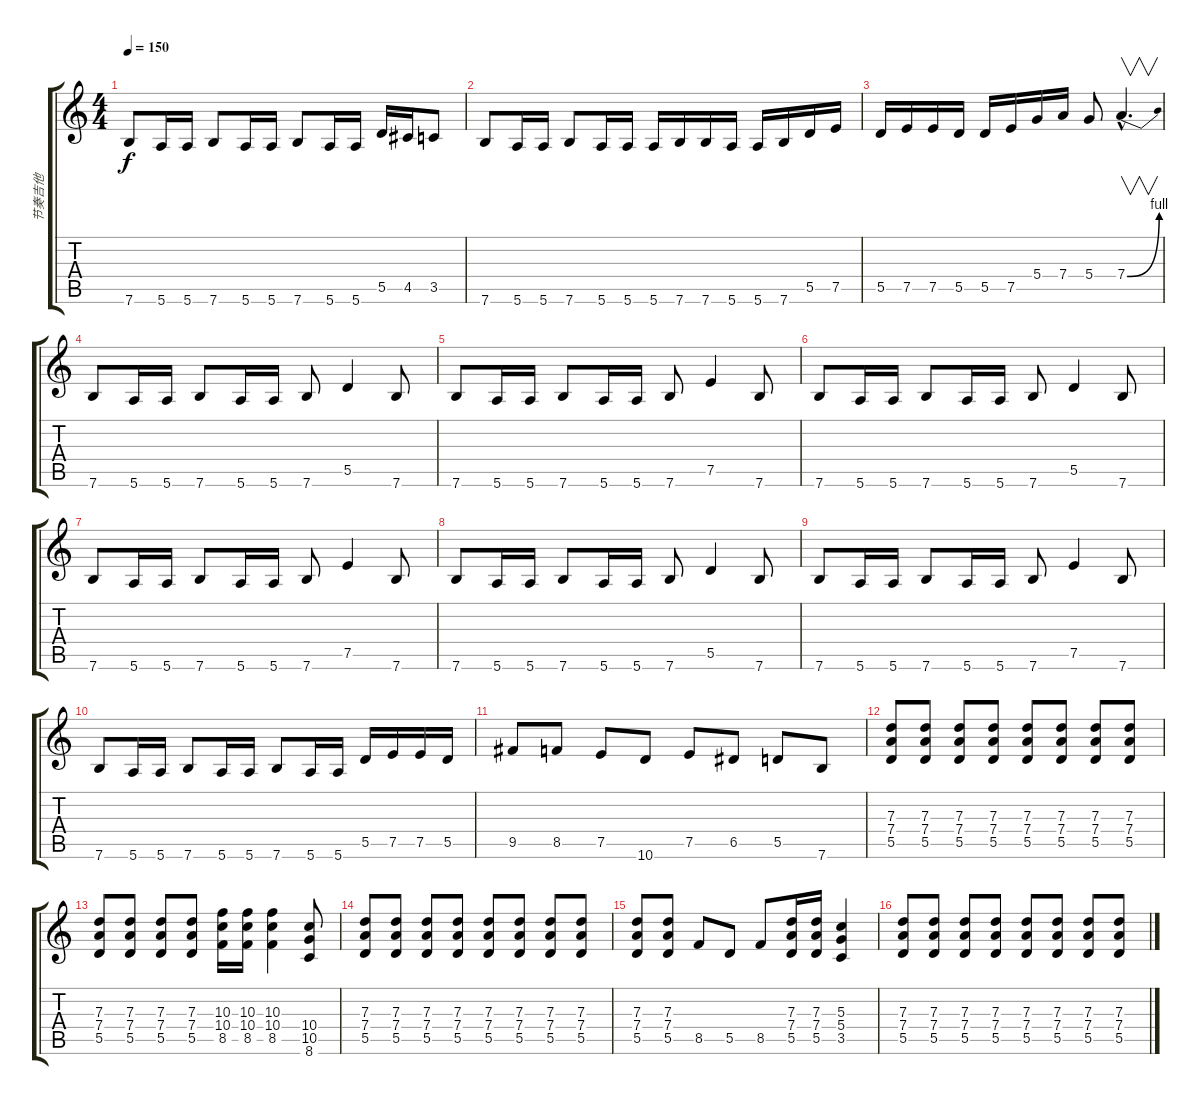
\track ("节奏吉他" "节奏吉他") {instrument overdrivenguitar}
\staff {score tabs}
\tuning (E4 B3 G3 D3 A2 E2) {hide}
\ts (4 4)
\tempo 150
\clef g2
\ks c
7.6.8{dy f} 5.6.16 5.6.16 7.6.8 5.6.16 5.6.16 7.6.8 5.6.16 5.6.16 5.5.16 4.5.16 3.5.8 |
7.6.8 5.6.16 5.6.16 7.6.8 5.6.16 5.6.16 5.6.16 7.6.16 7.6.16 5.6.16 5.6.16 7.6.16 5.5.16 7.5.16 |
5.5.16 7.5.16 7.5.16 5.5.16 5.5.16 7.5.16 5.4.16 7.4.16 5.4.8 7.4{be (bend 0 0 60 4) hac}.4{v d} |
7.6.8 5.6.16 5.6.16 7.6.8 5.6.16 5.6.16 7.6.8 5.5.4 7.6.8 |
7.6.8 5.6.16 5.6.16 7.6.8 5.6.16 5.6.16 7.6.8 7.5.4 7.6.8 |
7.6.8 5.6.16 5.6.16 7.6.8 5.6.16 5.6.16 7.6.8 5.5.4 7.6.8 |
7.6.8 5.6.16 5.6.16 7.6.8 5.6.16 5.6.16 7.6.8 7.5.4 7.6.8 |
7.6.8 5.6.16 5.6.16 7.6.8 5.6.16 5.6.16 7.6.8 5.5.4 7.6.8 |
7.6.8 5.6.16 5.6.16 7.6.8 5.6.16 5.6.16 7.6.8 7.5.4 7.6.8 |
7.6.8 5.6.16 5.6.16 7.6.8 5.6.16 5.6.16 7.6.8 5.6.16 5.6.16 5.5.16 7.5.16 7.5.16 5.5.16 |
9.5.8 8.5.8 7.5.8 10.6.8 7.5.8 6.5.8 5.5.8 7.6.8 |
(7.3 7.4 5.5).8{volume 13} (7.3 7.4 5.5).8 (7.3 7.4 5.5).8 (7.3 7.4 5.5).8 (7.3 7.4 5.5).8 (7.3 7.4 5.5).8 (7.3 7.4 5.5).8 (7.3 7.4 5.5).8 |
(7.3 7.4 5.5).8 (7.3 7.4 5.5).8 (7.3 7.4 5.5).8 (7.3 7.4 5.5).8 (10.3 10.4 8.5).16 (10.3 10.4 8.5).16 (10.3 10.4 8.5).4 (10.4 10.5 8.6).8 |
(7.3 7.4 5.5).8 (7.3 7.4 5.5).8 (7.3 7.4 5.5).8 (7.3 7.4 5.5).8 (7.3 7.4 5.5).8 (7.3 7.4 5.5).8 (7.3 7.4 5.5).8 (7.3 7.4 5.5).8 |
(7.3 7.4 5.5).8 (7.3 7.4 5.5).8 8.5.8 5.5.8 8.5.8 (7.3 7.4 5.5).16 (7.3 7.4 5.5).16 (5.3 5.4 3.5).4 |
(7.3 7.4 5.5).8 (7.3 7.4 5.5).8 (7.3 7.4 5.5).8 (7.3 7.4 5.5).8 (7.3 7.4 5.5).8 (7.3 7.4 5.5).8 (7.3 7.4 5.5).8 (7.3 7.4 5.5).8
